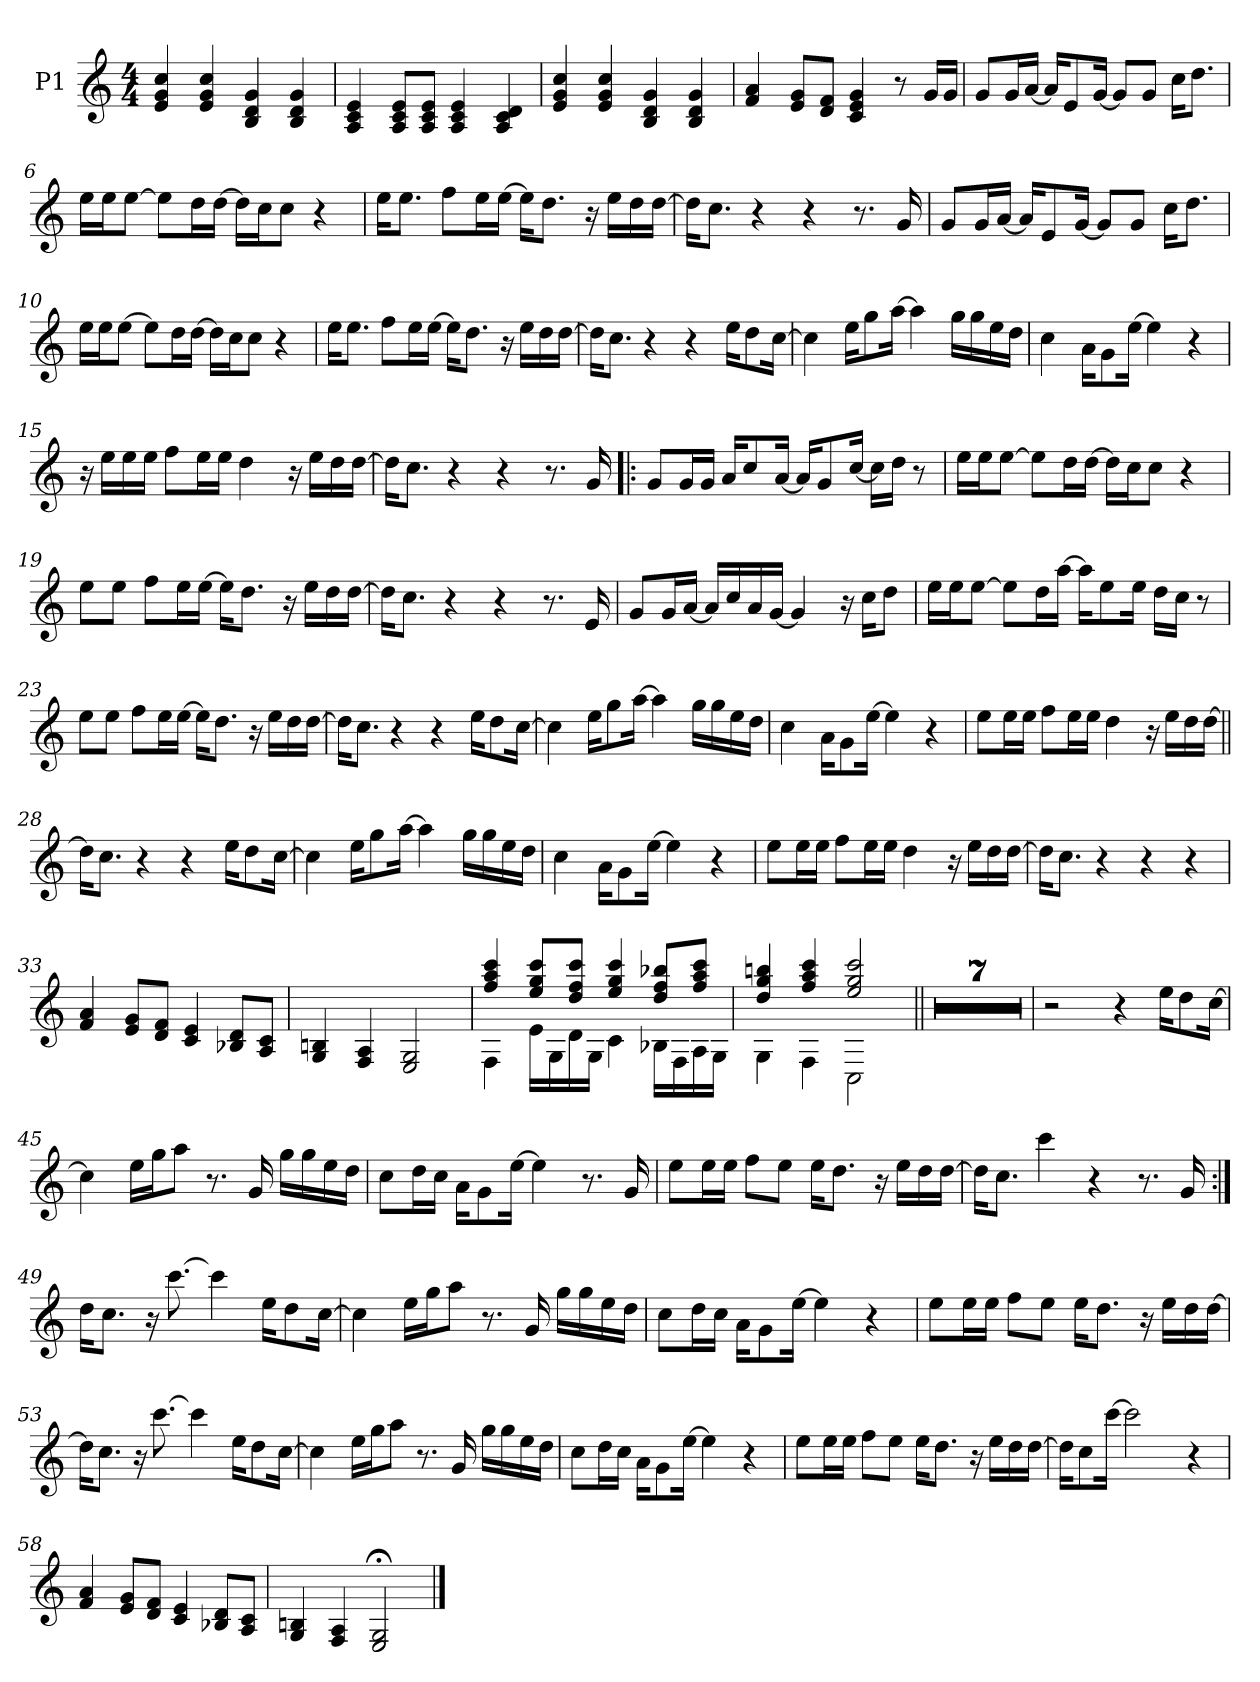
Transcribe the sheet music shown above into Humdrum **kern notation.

**kern
*part1
*staff1
*I"P1
*clefG2
*k[]
*M4/4
*MM71
=1
4e/ 4g/ 4cc/
4e/ 4g/ 4cc/
4B/ 4d/ 4g/
4B/ 4d/ 4g/
=2
4A/ 4c/ 4e/
8A/ 8c/ 8e/L
8A/ 8c/ 8e/J
4A/ 4c/ 4e/
4A/ 4c/ 4d/
=3
4e/ 4g/ 4cc/
4e/ 4g/ 4cc/
4B/ 4d/ 4g/
4B/ 4d/ 4g/
=4
4f/ 4a/
8e/ 8g/L
8d/ 8f/J
4c/ 4e/ 4g/
8r
16g/LL
16g/JJ
!!LO:LB:g=z
=5
8g/L
16g/L
[<16a/JJ
16a/KL]
8e/
[<16g/Jk
8g/L]
8g/J
16cc\KL
8.dd\J
=6
16ee\LL
16ee\J
[>8ee\J
8ee\L]
16dd\L
[>16dd\JJ
16dd\LL]
16cc\J
8cc\J
4r
=7
16ee\KL
8.ee\J
8ff\L
16ee\L
[>16ee\JJ
16ee\KL]
8.dd\J
16r
16ee\LL
16dd\
[>16dd\JJ
=8
16dd\KL]
8.cc\J
4r
4r
8.r
16g/
!!LO:LB:g=z
=9
8g/L
16g/L
[<16a/JJ
16a/KL]
8e/
[<16g/Jk
8g/L]
8g/J
16cc\KL
8.dd\J
=10
16ee\LL
16ee\J
[>8ee\J
8ee\L]
16dd\L
[>16dd\JJ
16dd\LL]
16cc\J
8cc\J
4r
=11
16ee\KL
8.ee\J
8ff\L
16ee\L
[>16ee\JJ
16ee\KL]
8.dd\J
16r
16ee\LL
16dd\
[>16dd\JJ
=12
16dd\KL]
8.cc\J
4r
4r
16ee\KL
8dd\
[>16cc\Jk
!!LO:LB:g=z
=13
4cc\]
16ee\KL
8gg\
[>16aa\Jk
4aa\]
16gg\LL
16gg\
16ee\
16dd\JJ
=14
4cc\
16a\KL
8g\
[>16ee\Jk
4ee\]
4r
=15
16r
16ee\LL
16ee\
16ee\JJ
8ff\L
16ee\L
16ee\JJ
4dd\
16r
16ee\LL
16dd\
[>16dd\JJ
=16
16dd\KL]
8.cc\J
4r
4r
8.r
16g/
!!LO:LB:g=z
=17!|:
8g/L
16g/L
16g/JJ
16a/KL
8cc/
[<16a/Jk
16a/KL]
8g/
[<16cc/Jk
16cc\LL]
16dd\JJ
8r
=18
16ee\LL
16ee\J
[>8ee\J
8ee\L]
16dd\L
[>16dd\JJ
16dd\LL]
16cc\J
8cc\J
4r
=19
8ee\L
8ee\J
8ff\L
16ee\L
[>16ee\JJ
16ee\KL]
8.dd\J
16r
16ee\LL
16dd\
[>16dd\JJ
=20
16dd\KL]
8.cc\J
4r
4r
8.r
16e/
!!LO:LB:g=z
=21
8g/L
16g/L
[<16a/JJ
16a/LL]
16cc/
16a/
[<16g/JJ
4g/]
16r
16cc\KL
8dd\J
=22
16ee\LL
16ee\J
[>8ee\J
8ee\L]
16dd\L
[>16aa\JJ
16aa\KL]
8ee\
16ee\Jk
16dd\LL
16cc\JJ
8r
=23
8ee\L
8ee\J
8ff\L
16ee\L
[>16ee\JJ
16ee\KL]
8.dd\J
16r
16ee\LL
16dd\
[>16dd\JJ
!!LO:LB:g=z
=24
16dd\KL]
8.cc\J
4r
4r
16ee\KL
8dd\
[>16cc\Jk
=25
4cc\]
16ee\KL
8gg\
[>16aa\Jk
4aa\]
16gg\LL
16gg\
16ee\
16dd\JJ
=26
4cc\
16a\KL
8g\
[>16ee\Jk
4ee\]
4r
=27
8ee\L
16ee\L
16ee\JJ
8ff\L
16ee\L
16ee\JJ
4dd\
16r
16ee\LL
16dd\
[>16dd\JJ
!!LO:LB:g=z
=28||
16dd\KL]
8.cc\J
4r
4r
16ee\KL
8dd\
[>16cc\Jk
=29
4cc\]
16ee\KL
8gg\
[>16aa\Jk
4aa\]
16gg\LL
16gg\
16ee\
16dd\JJ
=30
4cc\
16a\KL
8g\
[>16ee\Jk
4ee\]
4r
=31
8ee\L
16ee\L
16ee\JJ
8ff\L
16ee\L
16ee\JJ
4dd\
16r
16ee\LL
16dd\
[>16dd\JJ
!!LO:LB:g=z
=32
16dd\KL]
8.cc\J
4r
4r
4r
=33
4f/ 4a/
8e/ 8g/L
8d/ 8f/J
4c/ 4e/
8B-X/ 8d/L
8A/ 8c/J
=34
4G/ 4Bn/
4F/ 4A/
2E/ 2G/
=35
*^
4ff/ 4aa/ 4ccc/	4F\
8ee/ 8gg/ 8ccc/L	16e\LL
.	16G\
8dd/ 8ff/ 8ccc/J	16d\
.	16G\JJ
4ee/ 4gg/ 4ccc/	4c\
8dd/ 8ff/ 8bb-X/L	16B-X\LL
.	16F\
8ff/ 8aa/ 8ccc/J	16A\
.	16G\JJ
=36	=36
4dd/ 4gg/ 4bbn/	4G\
4ff/ 4aa/ 4ccc/	4F\
2ee/ 2gg/ 2ccc/	2C\
*v	*v
!!LO:PB:g=z
=37||
1r
=38
1r
=39
1r
=40
1r
=41
1r
=42
1r
=43
1r
=44
2r
4r
16ee\KL
8dd\
[>16cc\Jk
!!LO:LB:g=z
=45
4cc\]
16ee\LL
16gg\J
8aa\J
8.r
16g/
16gg\LL
16gg\
16ee\
16dd\JJ
=46
8cc\L
16dd\L
16cc\JJ
16a\KL
8g\
[>16ee\Jk
4ee\]
8.r
16g/
=47
8ee\L
16ee\L
16ee\JJ
8ff\L
8ee\J
16ee\KL
8.dd\J
16r
16ee\LL
16dd\
[>16dd\JJ
!!LO:LB:g=z
=48
16dd\KL]
8.cc\J
4ccc\
4r
8.r
16g/
=49:|!
16dd\KL
8.cc\J
16r
[>8.ccc\
4ccc\]
16ee\KL
8dd\
[>16cc\Jk
=50
4cc\]
16ee\LL
16gg\J
8aa\J
8.r
16g/
16gg\LL
16gg\
16ee\
16dd\JJ
=51
8cc\L
16dd\L
16cc\JJ
16a\KL
8g\
[>16ee\Jk
4ee\]
4r
!!LO:LB:g=z
=52
8ee\L
16ee\L
16ee\JJ
8ff\L
8ee\J
16ee\KL
8.dd\J
16r
16ee\LL
16dd\
[>16dd\JJ
=53
16dd\KL]
8.cc\J
16r
[>8.ccc\
4ccc\]
16ee\KL
8dd\
[>16cc\Jk
=54
4cc\]
16ee\LL
16gg\J
8aa\J
8.r
16g/
16gg\LL
16gg\
16ee\
16dd\JJ
=55
8cc\L
16dd\L
16cc\JJ
16a\KL
8g\
[>16ee\Jk
4ee\]
4r
!!LO:LB:g=z
=56
8ee\L
16ee\L
16ee\JJ
8ff\L
8ee\J
16ee\KL
8.dd\J
16r
16ee\LL
16dd\
[>16dd\JJ
=57
16dd\KL]
8cc\
[>16ccc\Jk
2ccc\]
4r
=58
4f/ 4a/
8e/ 8g/L
8d/ 8f/J
4c/ 4e/
8B-X/ 8d/L
8A/ 8c/J
=59
4G/ 4Bn/
4F/ 4A/
2E/;< 2G/;<
==
*-
